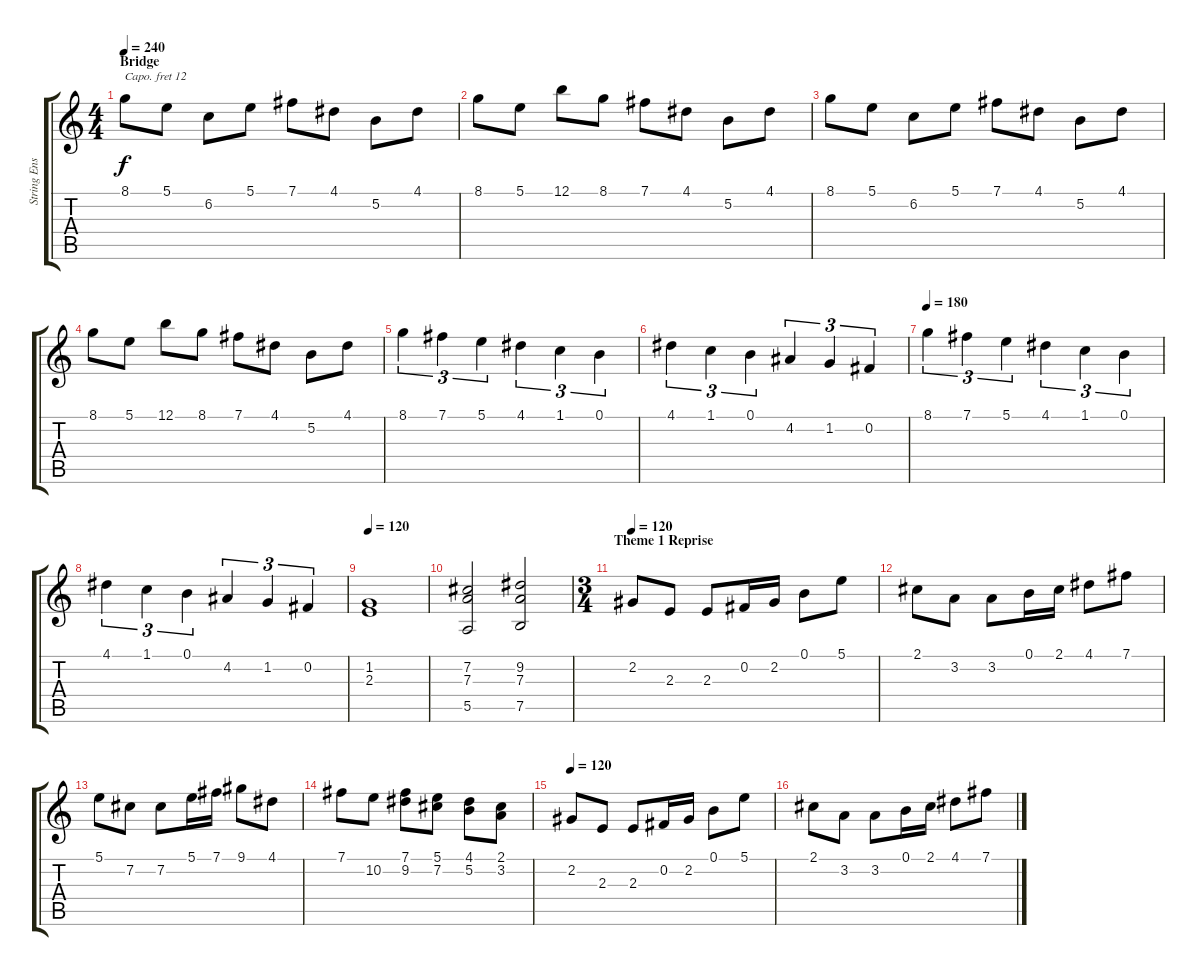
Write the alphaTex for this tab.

\track ("String Ensemble" "String Ens") {instrument stringensemble1}
\staff {score tabs}
\capo 12
\tuning (B3 Gb3 D3 A2 E2 B1) {hide}
\ts (4 4)
\section ("" "Bridge")
\tempo 240
\clef g2
\ks c
8.1.8{dy f} 5.1.8 6.2.8 5.1.8 7.1.8 4.1.8 5.2.8 4.1.8 |
8.1.8 5.1.8 12.1.8 8.1.8 7.1.8 4.1.8 5.2.8 4.1.8 |
8.1.8 5.1.8 6.2.8 5.1.8 7.1.8 4.1.8 5.2.8 4.1.8 |
8.1.8 5.1.8 12.1.8 8.1.8 7.1.8 4.1.8 5.2.8 4.1.8 |
8.1.4{tu (3 2)} 7.1.4{tu (3 2)} 5.1.4{tu (3 2)} 4.1.4{tu (3 2)} 1.1.4{tu (3 2)} 0.1.4{tu (3 2)} |
4.1.4{tu (3 2)} 1.1.4{tu (3 2)} 0.1.4{tu (3 2)} 4.2.4{tu (3 2)} 1.2.4{tu (3 2)} 0.2.4{tu (3 2)} |
\tempo 180
8.1.4{tu (3 2)} 7.1.4{tu (3 2)} 5.1.4{tu (3 2)} 4.1.4{tu (3 2)} 1.1.4{tu (3 2)} 0.1.4{tu (3 2)} |
4.1.4{tu (3 2)} 1.1.4{tu (3 2)} 0.1.4{tu (3 2)} 4.2.4{tu (3 2)} 1.2.4{tu (3 2)} 0.2.4{tu (3 2)} |
\tempo 120
(1.2 2.3).1 |
(7.2 7.3 5.5).2 (9.2 7.3 7.5).2 |
\ts (3 4)
\section ("" "Theme 1 Reprise")
\tempo 120
2.2.8{volume 16} 2.3.8 2.3.8 0.2.16 2.2.16 0.1.8 5.1.8 |
2.1.8 3.2.8 3.2.8 0.1.16 2.1.16 4.1.8 7.1.8 |
5.1.8 7.2.8 7.2.8 5.1.16 7.1.16 9.1.8 4.1.8 |
7.1.8 10.2.8 (7.1 9.2).8 (5.1 7.2).8 (4.1 5.2).8 (2.1 3.2).8 |
\tempo 120
2.2.8{volume 16} 2.3.8 2.3.8 0.2.16 2.2.16 0.1.8 5.1.8 |
2.1.8 3.2.8 3.2.8 0.1.16 2.1.16 4.1.8 7.1.8
